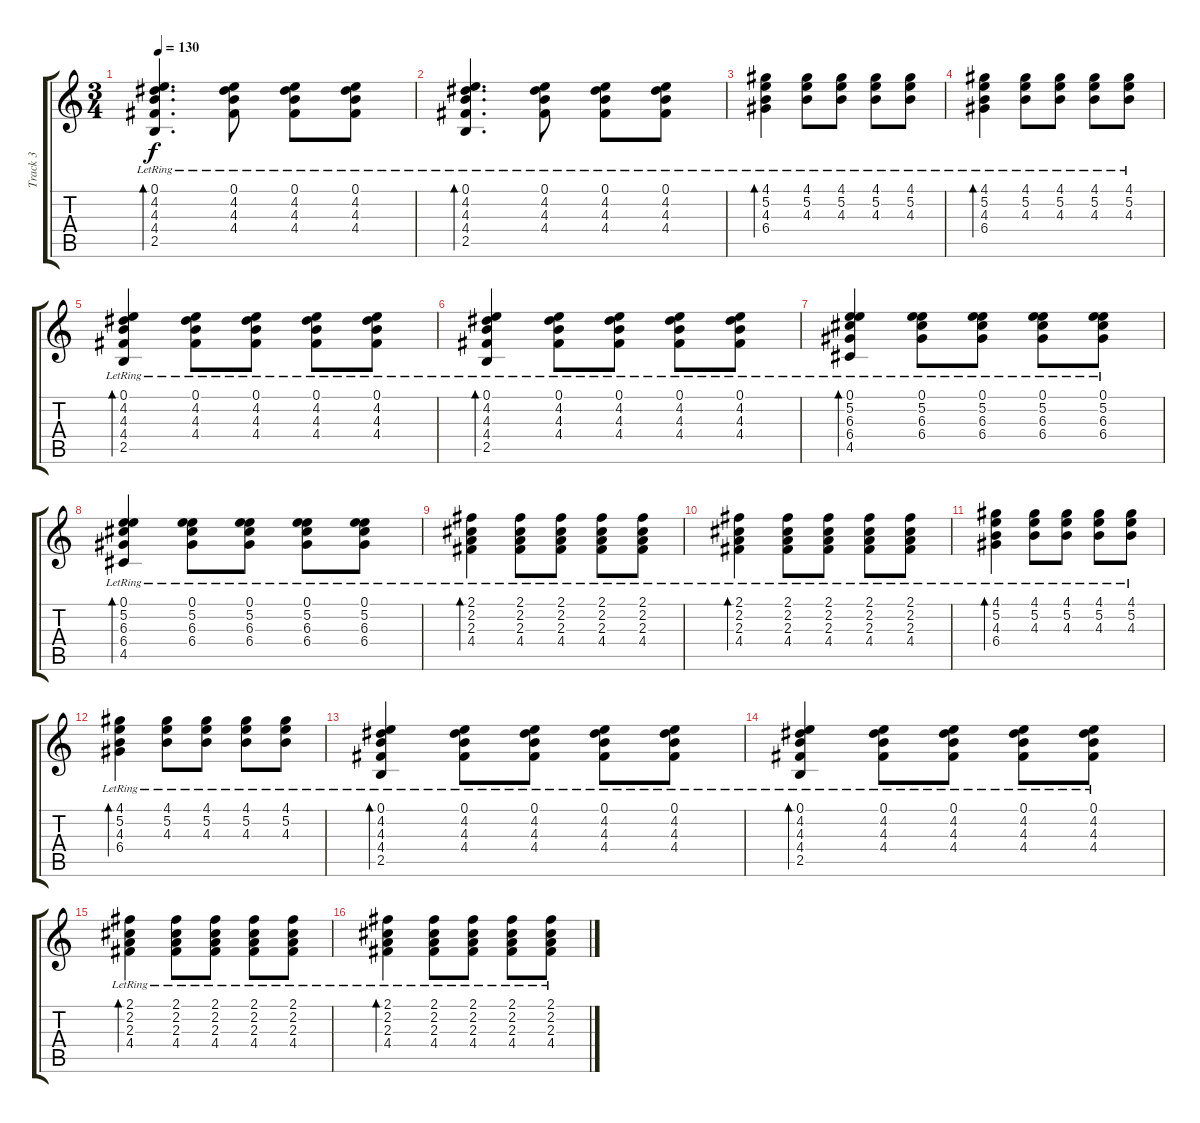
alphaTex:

\track ("Track 3" "Track 3") {instrument electricguitarclean}
\staff {score tabs}
\tuning (E4 B3 G3 D3 A2 E2) {hide}
\ts (3 4)
\tempo 130
\clef g2
\ks c
(0.1{lr} 4.2{lr} 4.3{lr} 4.4{lr} 2.5{lr}).4{d bd 120 dy f} (0.1{lr} 4.2{lr} 4.3{lr} 4.4{lr}).8 (0.1{lr} 4.2{lr} 4.3{lr} 4.4{lr}).8 (0.1{lr} 4.2{lr} 4.3{lr} 4.4{lr}).8 |
(0.1{lr} 4.2{lr} 4.3{lr} 4.4{lr} 2.5{lr}).4{d bd 120} (0.1{lr} 4.2{lr} 4.3{lr} 4.4{lr}).8 (0.1{lr} 4.2{lr} 4.3{lr} 4.4{lr}).8 (0.1{lr} 4.2{lr} 4.3{lr} 4.4{lr}).8 |
(4.1{lr} 5.2{lr} 4.3{lr} 6.4{lr}).4{bd 120} (4.1{lr} 5.2{lr} 4.3{lr}).8 (4.1{lr} 5.2{lr} 4.3{lr}).8 (4.1{lr} 5.2{lr} 4.3{lr}).8 (4.1{lr} 5.2{lr} 4.3{lr}).8 |
(4.1{lr} 5.2{lr} 4.3{lr} 6.4{lr}).4{bd 120} (4.1{lr} 5.2{lr} 4.3{lr}).8 (4.1{lr} 5.2{lr} 4.3{lr}).8 (4.1{lr} 5.2{lr} 4.3{lr}).8 (4.1{lr} 5.2{lr} 4.3{lr}).8 |
(0.1{lr} 4.2{lr} 4.3{lr} 4.4{lr} 2.5{lr}).4{bd 120} (0.1{lr} 4.2{lr} 4.3{lr} 4.4{lr}).8 (0.1{lr} 4.2{lr} 4.3{lr} 4.4{lr}).8 (0.1{lr} 4.2{lr} 4.3{lr} 4.4{lr}).8 (0.1{lr} 4.2{lr} 4.3{lr} 4.4{lr}).8 |
(0.1{lr} 4.2{lr} 4.3{lr} 4.4{lr} 2.5{lr}).4{bd 120} (0.1{lr} 4.2{lr} 4.3{lr} 4.4{lr}).8 (0.1{lr} 4.2{lr} 4.3{lr} 4.4{lr}).8 (0.1{lr} 4.2{lr} 4.3{lr} 4.4{lr}).8 (0.1{lr} 4.2{lr} 4.3{lr} 4.4{lr}).8 |
(0.1{lr} 5.2{lr} 6.3{lr} 6.4{lr} 4.5{lr}).4{bd 120} (0.1{lr} 5.2{lr} 6.3{lr} 6.4{lr}).8 (0.1{lr} 5.2{lr} 6.3{lr} 6.4{lr}).8 (0.1{lr} 5.2{lr} 6.3{lr} 6.4{lr}).8 (0.1{lr} 5.2{lr} 6.3{lr} 6.4{lr}).8 |
(0.1{lr} 5.2{lr} 6.3{lr} 6.4{lr} 4.5{lr}).4{bd 120} (0.1{lr} 5.2{lr} 6.3{lr} 6.4{lr}).8 (0.1{lr} 5.2{lr} 6.3{lr} 6.4{lr}).8 (0.1{lr} 5.2{lr} 6.3{lr} 6.4{lr}).8 (0.1{lr} 5.2{lr} 6.3{lr} 6.4{lr}).8 |
(2.1{lr} 2.2{lr} 2.3{lr} 4.4{lr}).4{bd 120} (2.1{lr} 2.2{lr} 2.3{lr} 4.4{lr}).8 (2.1{lr} 2.2{lr} 2.3{lr} 4.4{lr}).8 (2.1{lr} 2.2{lr} 2.3{lr} 4.4{lr}).8 (2.1{lr} 2.2{lr} 2.3{lr} 4.4{lr}).8 |
(2.1{lr} 2.2{lr} 2.3{lr} 4.4{lr}).4{bd 120} (2.1{lr} 2.2{lr} 2.3{lr} 4.4{lr}).8 (2.1{lr} 2.2{lr} 2.3{lr} 4.4{lr}).8 (2.1{lr} 2.2{lr} 2.3{lr} 4.4{lr}).8 (2.1{lr} 2.2{lr} 2.3{lr} 4.4{lr}).8 |
(4.1{lr} 5.2{lr} 4.3{lr} 6.4{lr}).4{bd 120} (4.1{lr} 5.2{lr} 4.3{lr}).8 (4.1{lr} 5.2{lr} 4.3{lr}).8 (4.1{lr} 5.2{lr} 4.3{lr}).8 (4.1{lr} 5.2{lr} 4.3{lr}).8 |
(4.1{lr} 5.2{lr} 4.3{lr} 6.4{lr}).4{bd 120} (4.1{lr} 5.2{lr} 4.3{lr}).8 (4.1{lr} 5.2{lr} 4.3{lr}).8 (4.1{lr} 5.2{lr} 4.3{lr}).8 (4.1{lr} 5.2{lr} 4.3{lr}).8 |
(0.1{lr} 4.2{lr} 4.3{lr} 4.4{lr} 2.5{lr}).4{bd 120} (0.1{lr} 4.2{lr} 4.3{lr} 4.4{lr}).8 (0.1{lr} 4.2{lr} 4.3{lr} 4.4{lr}).8 (0.1{lr} 4.2{lr} 4.3{lr} 4.4{lr}).8 (0.1{lr} 4.2{lr} 4.3{lr} 4.4{lr}).8 |
(0.1{lr} 4.2{lr} 4.3{lr} 4.4{lr} 2.5{lr}).4{bd 120} (0.1{lr} 4.2{lr} 4.3{lr} 4.4{lr}).8 (0.1{lr} 4.2{lr} 4.3{lr} 4.4{lr}).8 (0.1{lr} 4.2{lr} 4.3{lr} 4.4{lr}).8 (0.1{lr} 4.2{lr} 4.3{lr} 4.4{lr}).8 |
(2.1{lr} 2.2{lr} 2.3{lr} 4.4{lr}).4{bd 120} (2.1{lr} 2.2{lr} 2.3{lr} 4.4{lr}).8 (2.1{lr} 2.2{lr} 2.3{lr} 4.4{lr}).8 (2.1{lr} 2.2{lr} 2.3{lr} 4.4{lr}).8 (2.1{lr} 2.2{lr} 2.3{lr} 4.4{lr}).8 |
(2.1{lr} 2.2{lr} 2.3{lr} 4.4{lr}).4{bd 120} (2.1{lr} 2.2{lr} 2.3{lr} 4.4{lr}).8 (2.1{lr} 2.2{lr} 2.3{lr} 4.4{lr}).8 (2.1{lr} 2.2{lr} 2.3{lr} 4.4{lr}).8 (2.1{lr} 2.2{lr} 2.3{lr} 4.4{lr}).8
